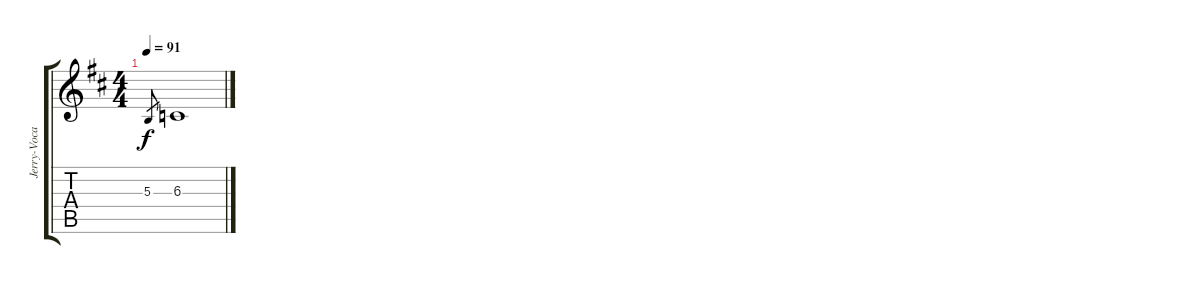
\track ("Jerry-Vocal" "Jerry-Voca") {instrument clarinet}
\staff {score tabs}
\tuning (Eb4 Bb3 Gb3 Db3 Ab2 Eb2) {hide}
\ts (4 4)
\tempo 91
\clef g2
\ks d
5.3.8{gr dy f} 6.3.1
